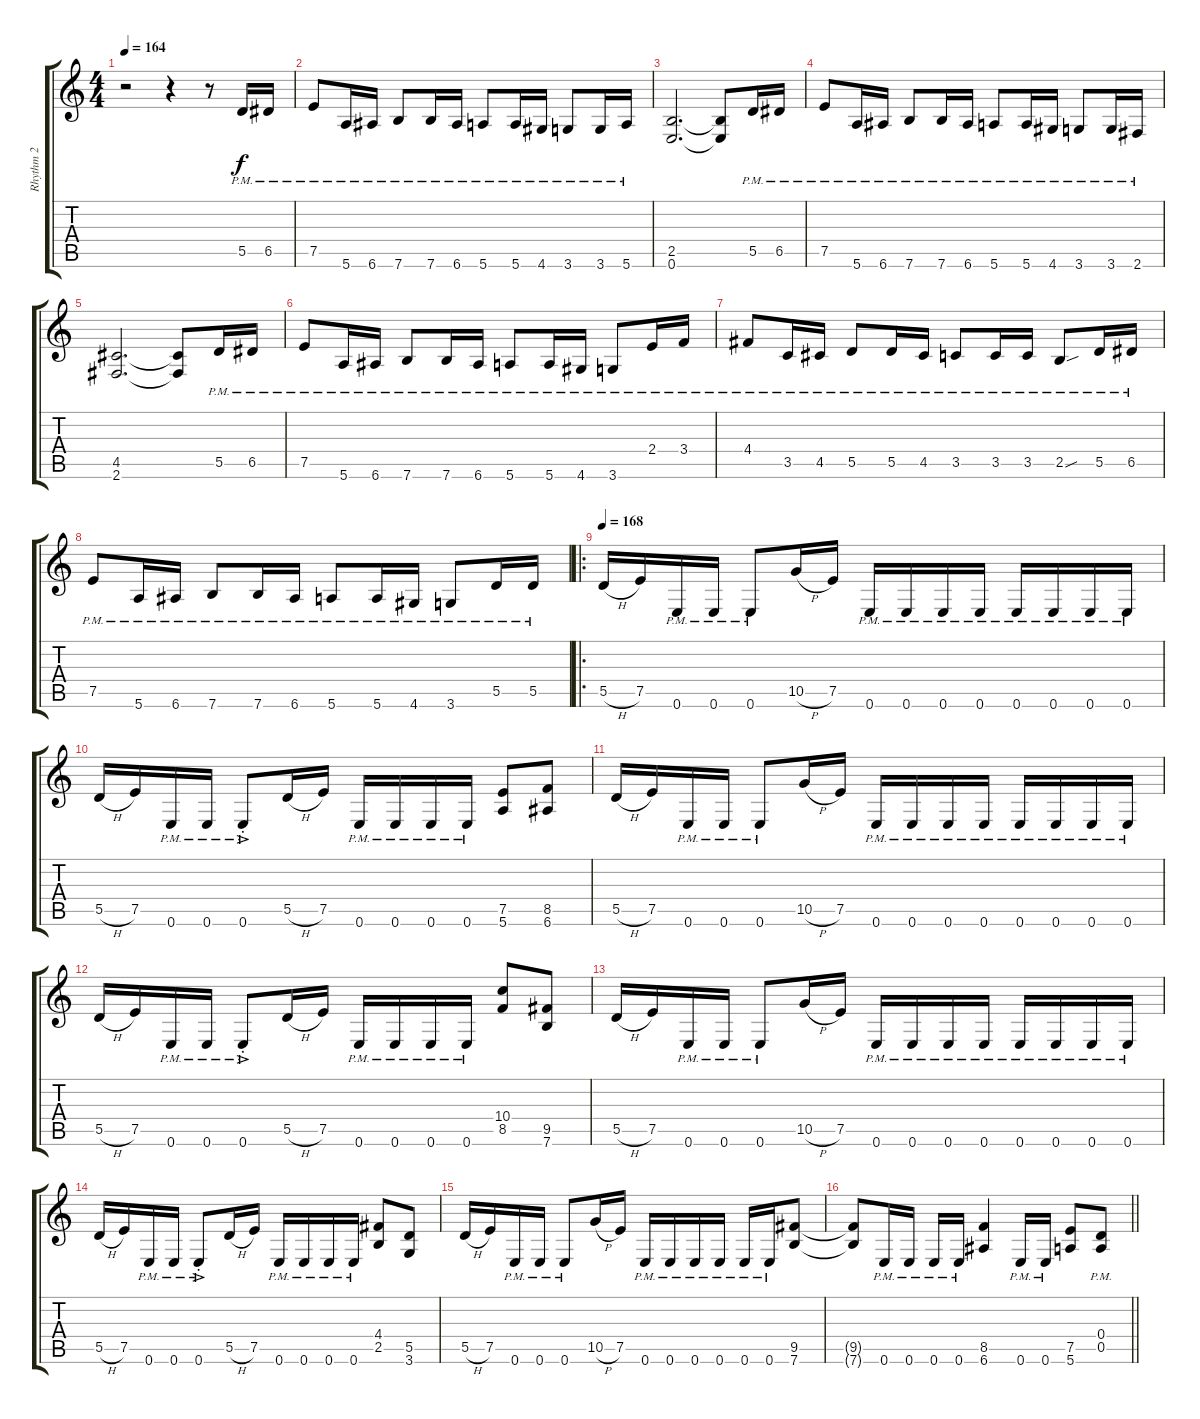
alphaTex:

\track ("Rhythm 2" "Rhythm 2") {instrument distortionguitar}
\staff {score tabs}
\tuning (E4 B3 G3 D3 A2 E2) {hide}
\ts (4 4)
\tempo 164
\clef g2
\ks c
r.2{dy f instrument distortionguitar} r.4 r.8 5.5{pm}.16 6.5{pm}.16 |
7.5{pm}.8 5.6{pm}.16 6.6{pm}.16 7.6{pm}.8 7.6{pm}.16 6.6{pm}.16 5.6{pm}.8 5.6{pm}.16 4.6{pm}.16 3.6{pm}.8 3.6{pm}.16 5.6{pm}.16 |
(2.5 0.6).2{d} (2.5{t} 0.6{t}).8 5.5{pm}.16 6.5{pm}.16 |
7.5{pm}.8 5.6{pm}.16 6.6{pm}.16 7.6{pm}.8 7.6{pm}.16 6.6{pm}.16 5.6{pm}.8 5.6{pm}.16 4.6{pm}.16 3.6{pm}.8 3.6{pm}.16 2.6{pm}.16 |
(4.5 2.6).2{d} (4.5{t} 2.6{t}).8 5.5{pm}.16 6.5{pm}.16 |
7.5{pm}.8 5.6{pm}.16 6.6{pm}.16 7.6{pm}.8 7.6{pm}.16 6.6{pm}.16 5.6{pm}.8 5.6{pm}.16 4.6{pm}.16 3.6{pm}.8 2.4{pm}.16 3.4{pm}.16 |
4.4{pm}.8 3.5{pm}.16 4.5{pm}.16 5.5{pm}.8 5.5{pm}.16 4.5{pm}.16 3.5{pm}.8 3.5{pm}.16 3.5{pm}.16 2.5{sou pm}.8 5.5{pm}.16 6.5{pm}.16 |
7.5{pm}.8 5.6{pm}.16 6.6{pm}.16 7.6{pm}.8 7.6{pm}.16 6.6{pm}.16 5.6{pm}.8 5.6{pm}.16 4.6{pm}.16 3.6{pm}.8 5.5{pm}.16 5.5{pm}.16 |
\ro
\tempo 168
5.5{h}.16 7.5.16 0.6{pm}.16 0.6{pm}.16 0.6{pm}.8 10.5{h}.16 7.5.16 0.6{pm}.16 0.6{pm}.16 0.6{pm}.16 0.6{pm}.16 0.6{pm}.16 0.6{pm}.16 0.6{pm}.16 0.6{pm}.16 |
5.5{h}.16 7.5.16 0.6{pm}.16 0.6{pm}.16 0.6{ac pm st}.8 5.5{h}.16 7.5.16 0.6{pm}.16 0.6{pm}.16 0.6{pm}.16 0.6{pm}.16 (7.5 5.6).8 (8.5 6.6).8 |
5.5{h}.16 7.5.16 0.6{pm}.16 0.6{pm}.16 0.6{pm}.8 10.5{h}.16 7.5.16 0.6{pm}.16 0.6{pm}.16 0.6{pm}.16 0.6{pm}.16 0.6{pm}.16 0.6{pm}.16 0.6{pm}.16 0.6{pm}.16 |
5.5{h}.16 7.5.16 0.6{pm}.16 0.6{pm}.16 0.6{ac pm st}.8 5.5{h}.16 7.5.16 0.6{pm}.16 0.6{pm}.16 0.6{pm}.16 0.6{pm}.16 (10.4 8.5).8 (9.5 7.6).8 |
5.5{h}.16 7.5.16 0.6{pm}.16 0.6{pm}.16 0.6{pm}.8 10.5{h}.16 7.5.16 0.6{pm}.16 0.6{pm}.16 0.6{pm}.16 0.6{pm}.16 0.6{pm}.16 0.6{pm}.16 0.6{pm}.16 0.6{pm}.16 |
5.5{h}.16 7.5.16 0.6{pm}.16 0.6{pm}.16 0.6{ac pm st}.8 5.5{h}.16 7.5.16 0.6{pm}.16 0.6{pm}.16 0.6{pm}.16 0.6{pm}.16 (4.4 2.5).8 (5.5 3.6).8 |
5.5{h}.16 7.5.16 0.6{pm}.16 0.6{pm}.16 0.6{pm}.8 10.5{h}.16 7.5.16 0.6{pm}.16 0.6{pm}.16 0.6{pm}.16 0.6{pm}.16 0.6{pm}.16 0.6{pm}.16 (9.5 7.6).8 |
\barLineRight lightlight
(9.5{t} 7.6{t}).8 0.6{pm}.16 0.6{pm}.16 0.6{pm}.16 0.6{pm}.16 (8.5 6.6).4 0.6{pm}.16 0.6{pm}.16 (7.5 5.6).8 (0.4{pm} 0.5{pm}).8
